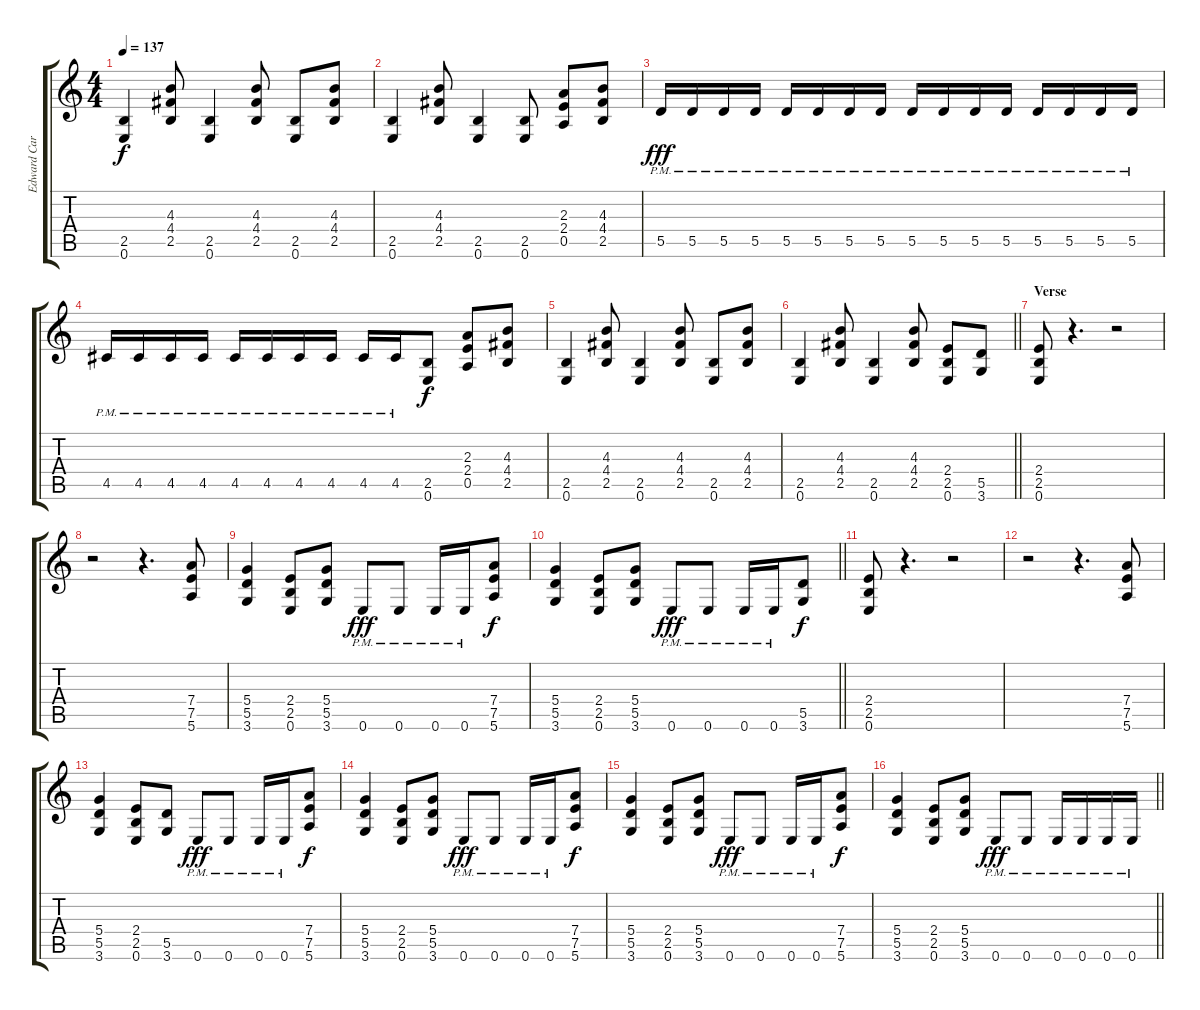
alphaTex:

\track ("Edward Carlson" "Edward Car") {instrument overdrivenguitar}
\staff {score tabs}
\tuning (E4 B3 G3 D3 A2 E2) {hide}
\ts (4 4)
\tempo 137
\clef g2
\ks c
(2.5 0.6).4{dy f} (4.3 4.4 2.5).8 (2.5 0.6).4 (4.3 4.4 2.5).8 (2.5 0.6).8 (4.3 4.4 2.5).8 |
(2.5 0.6).4 (4.3 4.4 2.5).8 (2.5 0.6).4 (2.5 0.6).8 (2.3 2.4 0.5).8 (4.3 4.4 2.5).8 |
5.5{pm}.16{dy fff} 5.5{pm}.16 5.5{pm}.16 5.5{pm}.16 5.5{pm}.16 5.5{pm}.16 5.5{pm}.16 5.5{pm}.16 5.5{pm}.16 5.5{pm}.16 5.5{pm}.16 5.5{pm}.16 5.5{pm}.16 5.5{pm}.16 5.5{pm}.16 5.5{pm}.16 |
4.5{pm}.16 4.5{pm}.16 4.5{pm}.16 4.5{pm}.16 4.5{pm}.16 4.5{pm}.16 4.5{pm}.16 4.5{pm}.16 4.5{pm}.16 4.5{pm}.16 (2.5 0.6).8{dy f} (2.3 2.4 0.5).8 (4.3 4.4 2.5).8 |
(2.5 0.6).4 (4.3 4.4 2.5).8 (2.5 0.6).4 (4.3 4.4 2.5).8 (2.5 0.6).8 (4.3 4.4 2.5).8 |
\barLineRight lightlight
(2.5 0.6).4 (4.3 4.4 2.5).8 (2.5 0.6).4 (4.3 4.4 2.5).8 (2.4 2.5 0.6).8 (5.5 3.6).8 |
\section ("" "Verse")
(2.4 2.5 0.6).8 r.4{d} r.2 |
r.2 r.4{d} (7.4 7.5 5.6).8 |
(5.4 5.5 3.6).4 (2.4 2.5 0.6).8 (5.4 5.5 3.6).8 0.6{pm}.8{dy fff} 0.6{pm}.8 0.6{pm}.16 0.6{pm}.16 (7.4 7.5 5.6).8{dy f} |
\barLineRight lightlight
(5.4 5.5 3.6).4 (2.4 2.5 0.6).8 (5.4 5.5 3.6).8 0.6{pm}.8{dy fff} 0.6{pm}.8 0.6{pm}.16 0.6{pm}.16 (5.5 3.6).8{dy f} |
(2.4 2.5 0.6).8 r.4{d} r.2 |
r.2 r.4{d} (7.4 7.5 5.6).8 |
(5.4 5.5 3.6).4 (2.4 2.5 0.6).8 (5.5 3.6).8 0.6{pm}.8{dy fff} 0.6{pm}.8 0.6{pm}.16 0.6{pm}.16 (7.4 7.5 5.6).8{dy f} |
(5.4 5.5 3.6).4 (2.4 2.5 0.6).8 (5.4 5.5 3.6).8 0.6{pm}.8{dy fff} 0.6{pm}.8 0.6{pm}.16 0.6{pm}.16 (7.4 7.5 5.6).8{dy f} |
(5.4 5.5 3.6).4 (2.4 2.5 0.6).8 (5.4 5.5 3.6).8 0.6{pm}.8{dy fff} 0.6{pm}.8 0.6{pm}.16 0.6{pm}.16 (7.4 7.5 5.6).8{dy f} |
\barLineRight lightlight
(5.4 5.5 3.6).4 (2.4 2.5 0.6).8 (5.4 5.5 3.6).8 0.6{pm}.8{dy fff} 0.6{pm}.8 0.6{pm}.16 0.6{pm}.16 0.6{pm}.16 0.6{pm}.16
